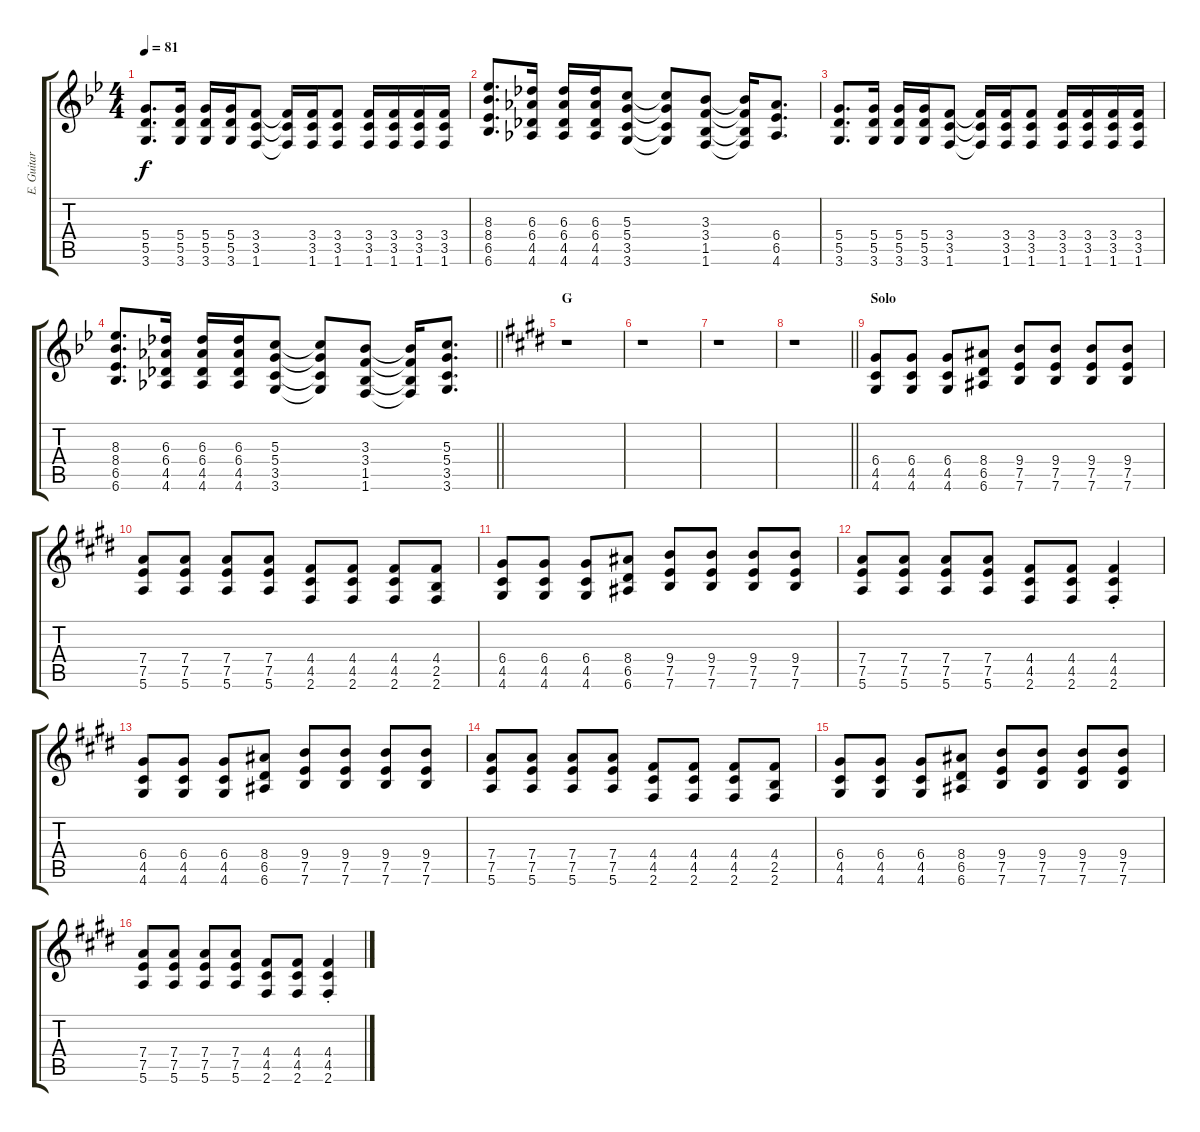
\track ("E. Guitar II" "E. Guitar ") {instrument overdrivenguitar}
\staff {score tabs}
\tuning (E4 B3 G3 D3 A2 E2) {hide}
\ts (4 4)
\tempo 81
\clef g2
\ks bb
(5.4 5.5 3.6).8{d dy f} (5.4 5.5 3.6).16 (5.4 5.5 3.6).16 (5.4 5.5 3.6).16 (3.4 3.5 1.6).8 (3.4{t} 3.5{t} 1.6{t}).16 (3.4 3.5 1.6).16 (3.4 3.5 1.6).8 (3.4 3.5 1.6).16 (3.4 3.5 1.6).16 (3.4 3.5 1.6).16 (3.4 3.5 1.6).16 |
(8.3 8.4 6.5 6.6).8{d} (6.3 6.4 4.5 4.6).16 (6.3 6.4 4.5 4.6).16 (6.3 6.4 4.5 4.6).16 (5.3 5.4 3.5 3.6).8 (5.3{t} 5.4{t} 3.5{t} 3.6{t}).8 (3.3 3.4 1.5 1.6).8 (3.3{t} 3.4{t} 1.5{t} 1.6{t}).16 (6.4 6.5 4.6).8{d} |
(5.4 5.5 3.6).8{d} (5.4 5.5 3.6).16 (5.4 5.5 3.6).16 (5.4 5.5 3.6).16 (3.4 3.5 1.6).8 (3.4{t} 3.5{t} 1.6{t}).16 (3.4 3.5 1.6).16 (3.4 3.5 1.6).8 (3.4 3.5 1.6).16 (3.4 3.5 1.6).16 (3.4 3.5 1.6).16 (3.4 3.5 1.6).16 |
\barLineRight lightlight
(8.3 8.4 6.5 6.6).8{d} (6.3 6.4 4.5 4.6).16 (6.3 6.4 4.5 4.6).16 (6.3 6.4 4.5 4.6).16 (5.3 5.4 3.5 3.6).8 (5.3{t} 5.4{t} 3.5{t} 3.6{t}).8 (3.3 3.4 1.5 1.6).8 (3.3{t} 3.4{t} 1.5{t} 1.6{t}).16 (5.3 5.4 3.5 3.6).8{d} |
\section ("" "G")
\ks e
r.1 |
r.1 |
r.1 |
\barLineRight lightlight
r.1 |
\section ("" "Solo")
(6.4 4.5 4.6).8 (6.4 4.5 4.6).8 (6.4 4.5 4.6).8 (8.4 6.5 6.6).8 (9.4 7.5 7.6).8 (9.4 7.5 7.6).8 (9.4 7.5 7.6).8 (9.4 7.5 7.6).8 |
(7.4 7.5 5.6).8 (7.4 7.5 5.6).8 (7.4 7.5 5.6).8 (7.4 7.5 5.6).8 (4.4 4.5 2.6).8 (4.4 4.5 2.6).8 (4.4 4.5 2.6).8 (4.4 2.5 2.6).8 |
(6.4 4.5 4.6).8 (6.4 4.5 4.6).8 (6.4 4.5 4.6).8 (8.4 6.5 6.6).8 (9.4 7.5 7.6).8 (9.4 7.5 7.6).8 (9.4 7.5 7.6).8 (9.4 7.5 7.6).8 |
(7.4 7.5 5.6).8 (7.4 7.5 5.6).8 (7.4 7.5 5.6).8 (7.4 7.5 5.6).8 (4.4 4.5 2.6).8 (4.4 4.5 2.6).8 (4.4{st} 4.5{st} 2.6{st}).4 |
(6.4 4.5 4.6).8 (6.4 4.5 4.6).8 (6.4 4.5 4.6).8 (8.4 6.5 6.6).8 (9.4 7.5 7.6).8 (9.4 7.5 7.6).8 (9.4 7.5 7.6).8 (9.4 7.5 7.6).8 |
(7.4 7.5 5.6).8 (7.4 7.5 5.6).8 (7.4 7.5 5.6).8 (7.4 7.5 5.6).8 (4.4 4.5 2.6).8 (4.4 4.5 2.6).8 (4.4 4.5 2.6).8 (4.4 2.5 2.6).8 |
(6.4 4.5 4.6).8 (6.4 4.5 4.6).8 (6.4 4.5 4.6).8 (8.4 6.5 6.6).8 (9.4 7.5 7.6).8 (9.4 7.5 7.6).8 (9.4 7.5 7.6).8 (9.4 7.5 7.6).8 |
(7.4 7.5 5.6).8 (7.4 7.5 5.6).8 (7.4 7.5 5.6).8 (7.4 7.5 5.6).8 (4.4 4.5 2.6).8 (4.4 4.5 2.6).8 (4.4{st} 4.5{st} 2.6{st}).4
